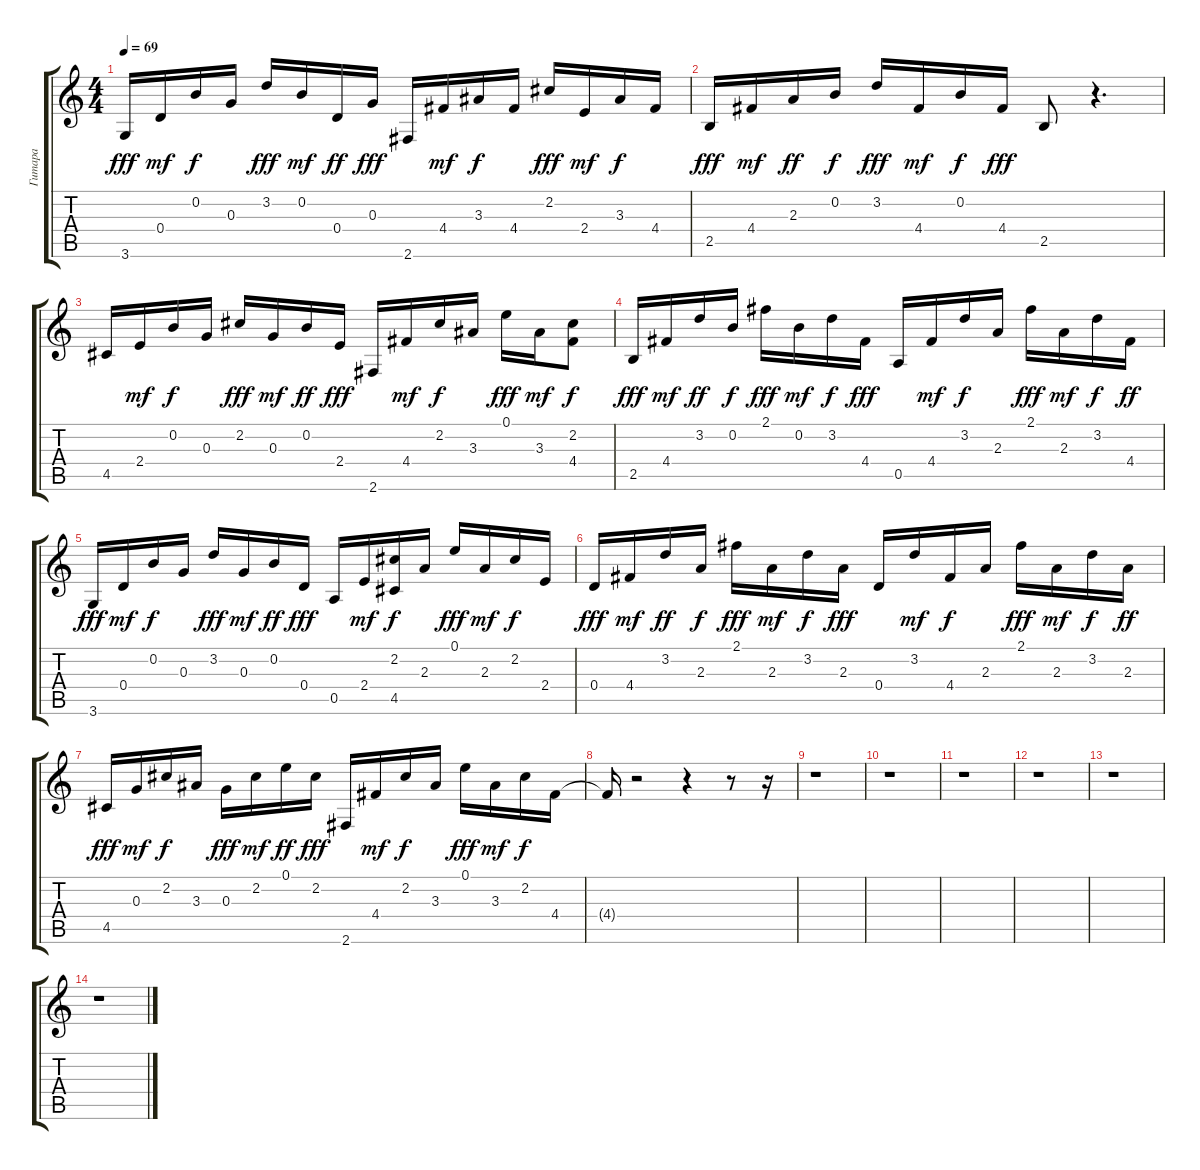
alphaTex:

\track ("Гитара" "Гитара") {instrument electricguitarclean}
\staff {score tabs}
\tuning (E4 B3 G3 D3 A2 E2) {hide}
\ts (4 4)
\tempo 69
\clef g2
\ks c
3.6.16{dy fff} 0.4.16{dy mf} 0.2.16{dy f} 0.3.16 3.2.16{dy fff} 0.2.16{dy mf} 0.4.16{dy ff} 0.3.16{dy fff} 2.6.16 4.4.16{dy mf} 3.3.16{dy f} 4.4.16 2.2.16{dy fff} 2.4.16{dy mf} 3.3.16{dy f} 4.4.16 |
2.5.16{dy fff} 4.4.16{dy mf} 2.3.16{dy ff} 0.2.16{dy f} 3.2.16{dy fff} 4.4.16{dy mf} 0.2.16{dy f} 4.4.16{dy fff} 2.5.8 r.4{d} |
4.5.16 2.4.16{dy mf} 0.2.16{dy f} 0.3.16 2.2.16{dy fff} 0.3.16{dy mf} 0.2.16{dy ff} 2.4.16{dy fff} 2.6.16 4.4.16{dy mf} 2.2.16{dy f} 3.3.16 0.1.16{dy fff} 3.3.16{dy mf} (2.2 4.4).8{dy f} |
2.5.16{dy fff} 4.4.16{dy mf} 3.2.16{dy ff} 0.2.16{dy f} 2.1.16{dy fff} 0.2.16{dy mf} 3.2.16{dy f} 4.4.16{dy fff} 0.5.16 4.4.16{dy mf} 3.2.16{dy f} 2.3.16 2.1.16{dy fff} 2.3.16{dy mf} 3.2.16{dy f} 4.4.16{dy ff} |
3.6.16{dy fff} 0.4.16{dy mf} 0.2.16{dy f} 0.3.16 3.2.16{dy fff} 0.3.16{dy mf} 0.2.16{dy ff} 0.4.16{dy fff} 0.5.16 2.4.16{dy mf} (2.2 4.5).16{dy f} 2.3.16 0.1.16{dy fff} 2.3.16{dy mf} 2.2.16{dy f} 2.4.16 |
0.4.16{dy fff} 4.4.16{dy mf} 3.2.16{dy ff} 2.3.16{dy f} 2.1.16{dy fff} 2.3.16{dy mf} 3.2.16{dy f} 2.3.16{dy fff} 0.4.16 3.2.16{dy mf} 4.4.16{dy f} 2.3.16 2.1.16{dy fff} 2.3.16{dy mf} 3.2.16{dy f} 2.3.16{dy ff} |
4.5.16{dy fff} 0.3.16{dy mf} 2.2.16{dy f} 3.3.16 0.3.16{dy fff} 2.2.16{dy mf} 0.1.16{dy ff} 2.2.16{dy fff} 2.6.16 4.4.16{dy mf} 2.2.16{dy f} 3.3.16 0.1.16{dy fff} 3.3.16{dy mf} 2.2.16{dy f} 4.4.16 |
4.4{t}.16 r.2 r.4 r.8 r.16 |
r.1 |
r.1 |
r.1 |
r.1 |
r.1 |
r.1
